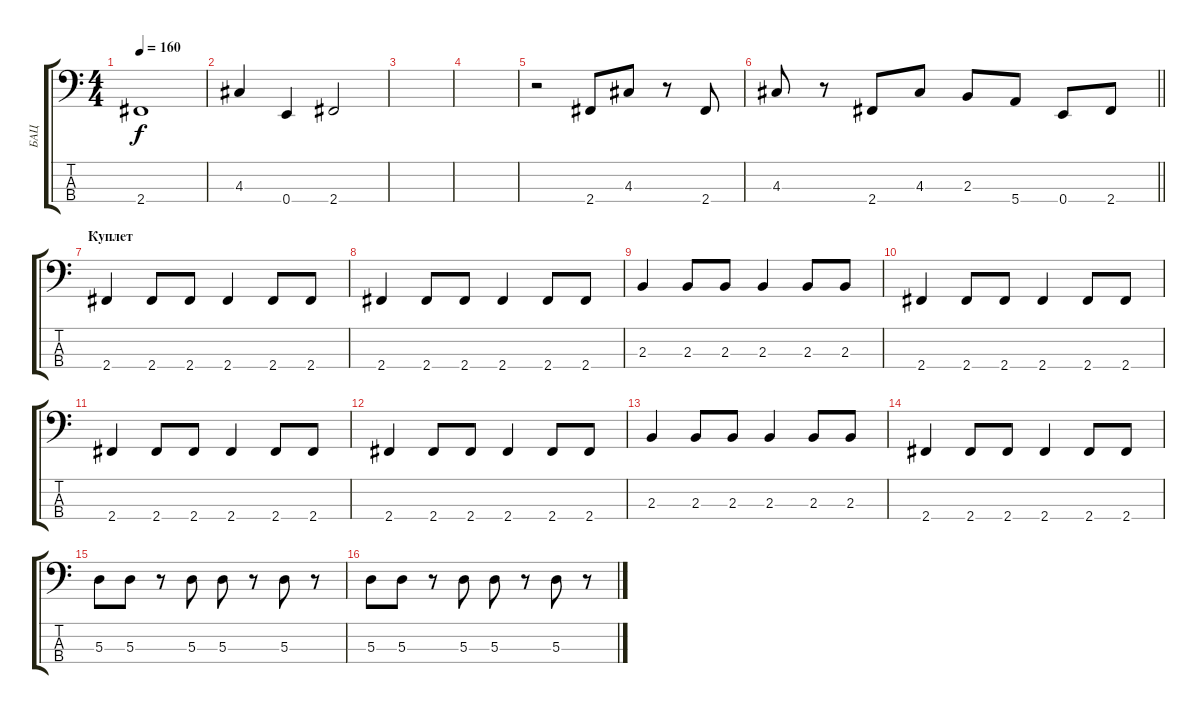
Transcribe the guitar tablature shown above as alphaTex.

\track ("БАЦ" "БАЦ") {instrument electricbassfinger}
\staff {score tabs}
\tuning (G2 D2 A1 E1) {hide}
\ts (4 4)
\tempo 160
\clef f4
\ks c
2.4.1{dy f} |
4.3.4 0.4.4 2.4.2 |
|
|
r.2 2.4.8 4.3.8 r.8 2.4.8 |
\barLineRight lightlight
4.3.8 r.8 2.4.8 4.3.8 2.3.8 5.4.8 0.4.8 2.4.8 |
\section ("" "Куплет")
2.4.4 2.4.8 2.4.8 2.4.4 2.4.8 2.4.8 |
2.4.4 2.4.8 2.4.8 2.4.4 2.4.8 2.4.8 |
2.3.4 2.3.8 2.3.8 2.3.4 2.3.8 2.3.8 |
2.4.4 2.4.8 2.4.8 2.4.4 2.4.8 2.4.8 |
2.4.4 2.4.8 2.4.8 2.4.4 2.4.8 2.4.8 |
2.4.4 2.4.8 2.4.8 2.4.4 2.4.8 2.4.8 |
2.3.4 2.3.8 2.3.8 2.3.4 2.3.8 2.3.8 |
2.4.4 2.4.8 2.4.8 2.4.4 2.4.8 2.4.8 |
5.3.8 5.3.8 r.8 5.3.8 5.3.8 r.8 5.3.8 r.8 |
5.3.8 5.3.8 r.8 5.3.8 5.3.8 r.8 5.3.8 r.8
